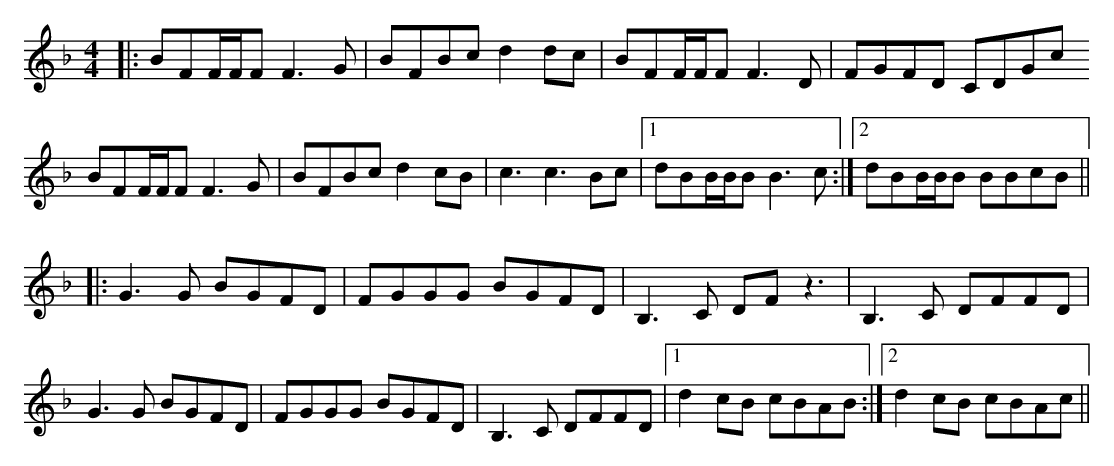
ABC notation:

X:1
M:4/4
K:F
|:BFF/F/F F3 G|BFBc d2 dc|BFF/F/F F3 D|FGFD CDGc
BFF/F/F F3 G|BFBc d2 cB|c3 c3 Bc|1 dBB/B/B B3 c:|2 dBB/B/B BBcB||
|:G3G BGFD|FGGG BGFD|B,3C DFz3|B,3C DFFD|
G3G BGFD|FGGG BGFD|B,3C DFFD|1 d2 cB cBAB:|2 d2 cB cBAc||
